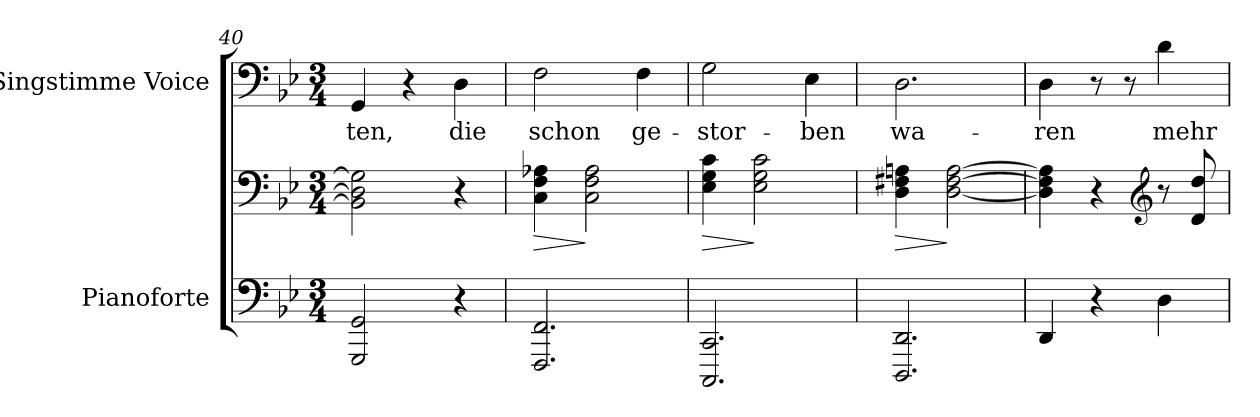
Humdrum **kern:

**kern	**kern	**dynam	**kern	**text
*part2	*part2	*part2	*part1	*part1
*staff3	*staff2	*staff2/3	*staff1	*staff1
*I"Pianoforte	*	*	*I"Singstimme Voice	*
*I'Pno	*	*	*	*
*clefF4	*clefF4	*	*clefF4	*
*k[b-e-]	*k[b-e-]	*	*k[b-e-]	*
*M3/4	*M3/4	*	*M3/4	*
=40	=40	=40	=40	=40
!	!	!	!	!LO:LY:b
2GGG/ 2GG/	2BB-\] 2D\] 2G\]	.	4GG/	-ten,
.	.	.	4r	.
!	!	!	!	!LO:LY:b
4r	4r	.	4D\	die
!!LO:LB:g=z
=41	=41	=41	=41	=41
!	!	!LO:HP:b	!	!LO:LY:b
2.FFF/ 2.FF/	4C\ 4F\ 4A-X\	>	2F\	schon
.	2C\ 2F\ 2A-\	]	.	.
!	!	!	!	!LO:LY:b
.	.	.	4F\	ge-
=42	=42	=42	=42	=42
!	!	!LO:HP:b	!	!LO:LY:b
2.CCC/ 2.CC/	4E-\ 4G\ 4c\	>	2G\	-stor-
.	2E-\ 2G\ 2c\	]	.	.
!	!	!	!	!LO:LY:b
.	.	.	4E-\	-ben
=43	=43	=43	=43	=43
!	!	!LO:HP:b	!	!LO:LY:b
2.DDD/ 2.DD/	4D\ 4F#X\ 4An\	>	2.D\	wa-
.	[2D\ [2F#\ [2A\	]	.	.
=44	=44	=44	=44	=44
!	!	!	!	!LO:LY:b
4DD/	4D\] 4F#\] 4A\]	.	4D\	-ren
4r	4r	.	8r	.
.	.	.	8r	.
*	*clefG2	*	*	*
!	!	!	!	!LO:LY:b
4D\	8r	.	4d\	mehr
.	8d/ 8dd/	.	.	.
=	=	=	=	=
*-	*-	*-	*-	*-
